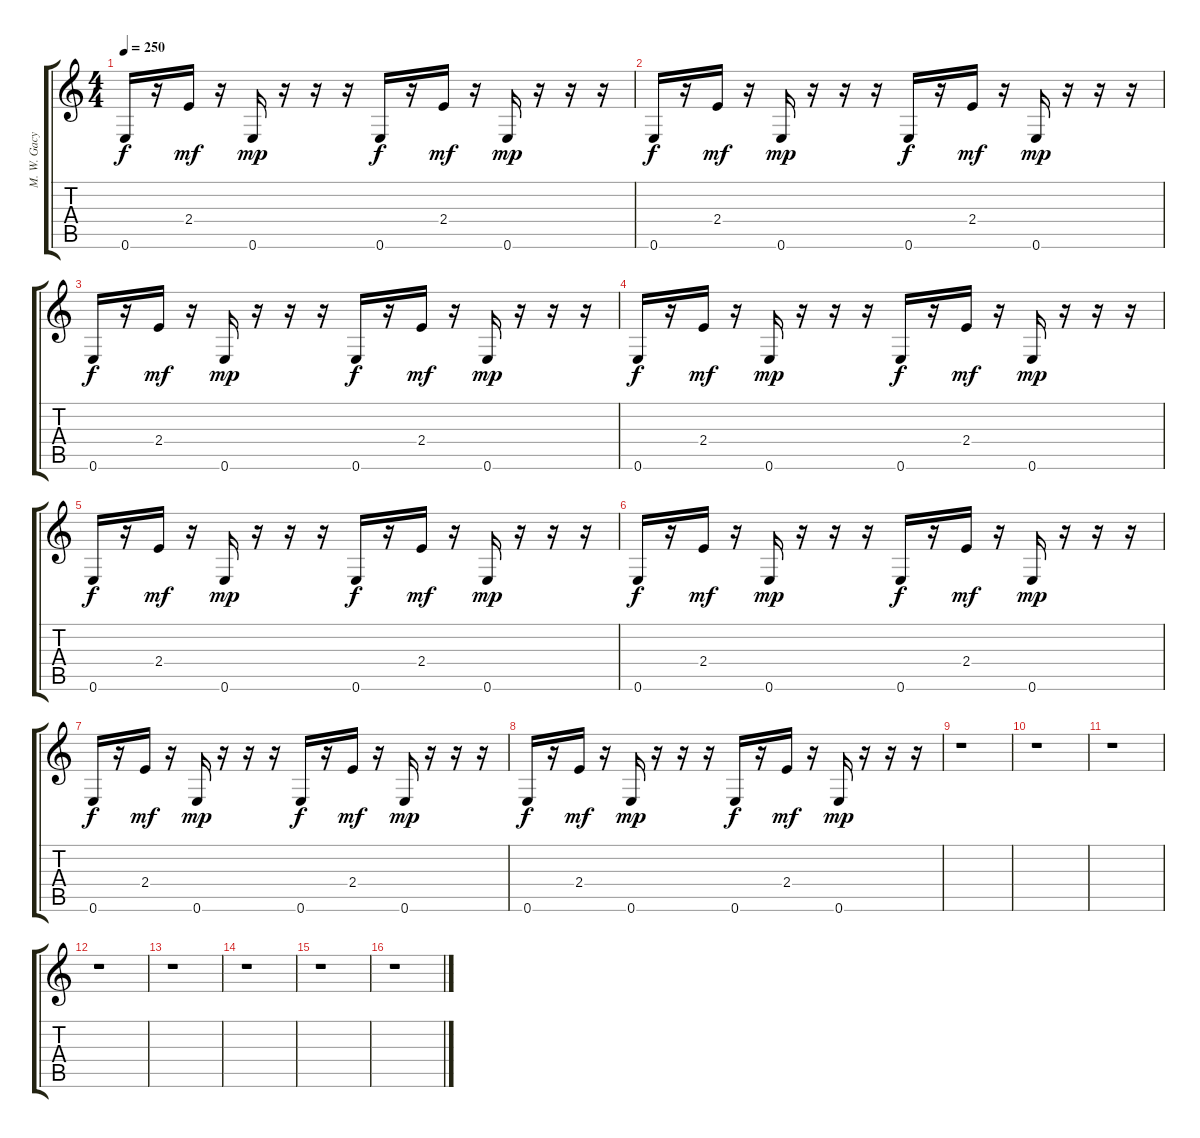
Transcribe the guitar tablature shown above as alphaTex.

\track ("M. W. Gacy" "M. W. Gacy") {instrument synthbass1}
\staff {score tabs}
\tuning (E4 B3 G3 D3 A2 E2) {hide}
\ts (4 4)
\tempo 250
\clef g2
\ks c
0.6.16{dy f} r.16 2.4.16{dy mf} r.16 0.6.16{dy mp} r.16 r.16 r.16 0.6.16{dy f} r.16 2.4.16{dy mf} r.16 0.6.16{dy mp} r.16 r.16 r.16 |
0.6.16{dy f} r.16 2.4.16{dy mf} r.16 0.6.16{dy mp} r.16 r.16 r.16 0.6.16{dy f} r.16 2.4.16{dy mf} r.16 0.6.16{dy mp} r.16 r.16 r.16 |
0.6.16{dy f} r.16 2.4.16{dy mf} r.16 0.6.16{dy mp} r.16 r.16 r.16 0.6.16{dy f} r.16 2.4.16{dy mf} r.16 0.6.16{dy mp} r.16 r.16 r.16 |
0.6.16{dy f} r.16 2.4.16{dy mf} r.16 0.6.16{dy mp} r.16 r.16 r.16 0.6.16{dy f} r.16 2.4.16{dy mf} r.16 0.6.16{dy mp} r.16 r.16 r.16 |
0.6.16{dy f} r.16 2.4.16{dy mf} r.16 0.6.16{dy mp} r.16 r.16 r.16 0.6.16{dy f} r.16 2.4.16{dy mf} r.16 0.6.16{dy mp} r.16 r.16 r.16 |
0.6.16{dy f} r.16 2.4.16{dy mf} r.16 0.6.16{dy mp} r.16 r.16 r.16 0.6.16{dy f} r.16 2.4.16{dy mf} r.16 0.6.16{dy mp} r.16 r.16 r.16 |
0.6.16{dy f} r.16 2.4.16{dy mf} r.16 0.6.16{dy mp} r.16 r.16 r.16 0.6.16{dy f} r.16 2.4.16{dy mf} r.16 0.6.16{dy mp} r.16 r.16 r.16 |
0.6.16{dy f} r.16 2.4.16{dy mf} r.16 0.6.16{dy mp} r.16 r.16 r.16 0.6.16{dy f} r.16 2.4.16{dy mf} r.16 0.6.16{dy mp} r.16 r.16 r.16 |
r.1 |
r.1 |
r.1 |
r.1 |
r.1 |
r.1 |
r.1 |
r.1
